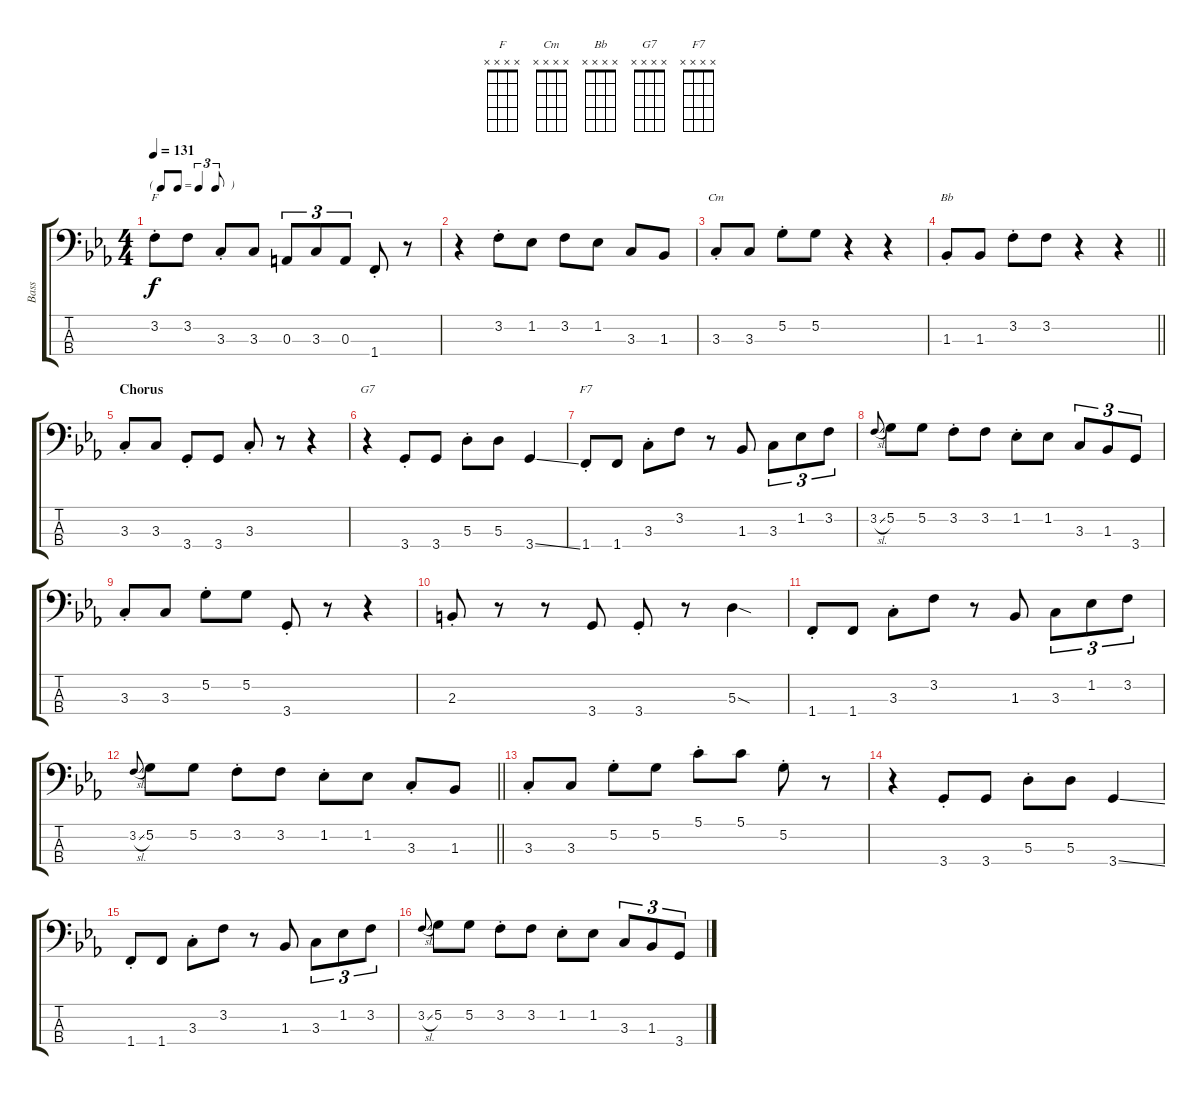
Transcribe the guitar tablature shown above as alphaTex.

\track ("Bass" "Bass") {instrument electricbasspick}
\staff {score tabs}
\tuning (G2 D2 A1 E1) {hide}
\chord ("F" x x x x)
\chord ("Cm" x x x x)
\chord ("Bb" x x x x)
\chord ("G7" x x x x)
\chord ("F7" x x x x)
\ts (4 4)
\tf triplet8th
\tempo 131
\clef f4
\ks cminor
3.2{st}.8{ch "F" dy f} 3.2.8 3.3{st}.8 3.3.8 0.3.8{tu (3 2)} 3.3.8{tu (3 2)} 0.3.8{tu (3 2)} 1.4{st}.8 r.8 |
r.4 3.2{st}.8 1.2.8 3.2.8 1.2.8 3.3.8 1.3.8 |
3.3{st}.8{ch "Cm"} 3.3.8 5.2{st}.8 5.2.8 r.4 r.4 |
\barLineRight lightlight
1.3{st}.8{ch "Bb"} 1.3.8 3.2{st}.8 3.2.8 r.4 r.4 |
\section ("" "Chorus")
3.3{st}.8 3.3.8 3.4{st}.8 3.4.8 3.3{st}.8 r.8 r.4 |
r.4{ch "G7"} 3.4{st}.8 3.4.8 5.3{st}.8 5.3.8 3.4{ss}.4 |
1.4{st}.8{ch "F7"} 1.4.8 3.3{st}.8 3.2.8 r.8 1.3.8 3.3.8{tu (3 2)} 1.2.8{tu (3 2)} 3.2.8{tu (3 2)} |
3.2{sl}.8{gr onbeat} 5.2.8 5.2.8 3.2{st}.8 3.2.8 1.2{st}.8 1.2.8 3.3.8{tu (3 2)} 1.3.8{tu (3 2)} 3.4.8{tu (3 2)} |
3.3{st}.8 3.3.8 5.2{st}.8 5.2.8 3.4{st}.8 r.8 r.4 |
2.3{st}.8 r.8 r.8 3.4.8 3.4{st}.8 r.8 5.3{sod}.4 |
1.4{st}.8 1.4.8 3.3{st}.8 3.2.8 r.8 1.3.8 3.3.8{tu (3 2)} 1.2.8{tu (3 2)} 3.2.8{tu (3 2)} |
\barLineRight lightlight
3.2{sl}.8{gr onbeat} 5.2.8 5.2.8 3.2{st}.8 3.2.8 1.2{st}.8 1.2.8 3.3{st}.8 1.3.8 |
3.3{st}.8 3.3.8 5.2{st}.8 5.2.8 5.1{st}.8 5.1.8 5.2{st}.8 r.8 |
r.4 3.4{st}.8 3.4.8 5.3{st}.8 5.3.8 3.4{ss}.4 |
1.4{st}.8 1.4.8 3.3{st}.8 3.2.8 r.8 1.3.8 3.3.8{tu (3 2)} 1.2.8{tu (3 2)} 3.2.8{tu (3 2)} |
3.2{sl}.8{gr onbeat} 5.2.8 5.2.8 3.2{st}.8 3.2.8 1.2{st}.8 1.2.8 3.3.8{tu (3 2)} 1.3.8{tu (3 2)} 3.4.8{tu (3 2)}
